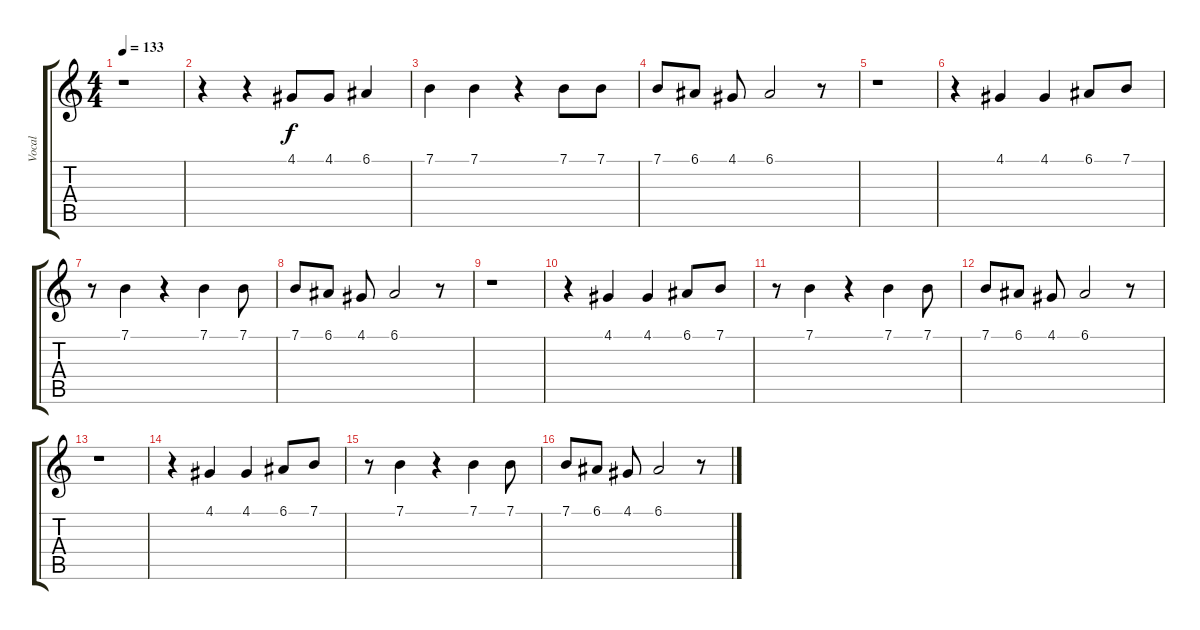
\track ("Vocal" "Vocal") {instrument honkytonkpiano}
\staff {score tabs}
\tuning (E4 B3 G3 D3 A2 E2) {hide}
\ts (4 4)
\tempo 133
\clef g2
\ks c
r.1{dy f} |
r.4 r.4 4.1.8 4.1.8 6.1.4 |
7.1.4 7.1.4 r.4 7.1.8 7.1.8 |
7.1.8 6.1.8 4.1.8 6.1.2 r.8 |
r.1 |
r.4 4.1.4 4.1.4 6.1.8 7.1.8 |
r.8 7.1.4 r.4 7.1.4 7.1.8 |
7.1.8 6.1.8 4.1.8 6.1.2 r.8 |
r.1 |
r.4 4.1.4 4.1.4 6.1.8 7.1.8 |
r.8 7.1.4 r.4 7.1.4 7.1.8 |
7.1.8 6.1.8 4.1.8 6.1.2 r.8 |
r.1 |
r.4 4.1.4 4.1.4 6.1.8 7.1.8 |
r.8 7.1.4 r.4 7.1.4 7.1.8 |
7.1.8 6.1.8 4.1.8 6.1.2 r.8
